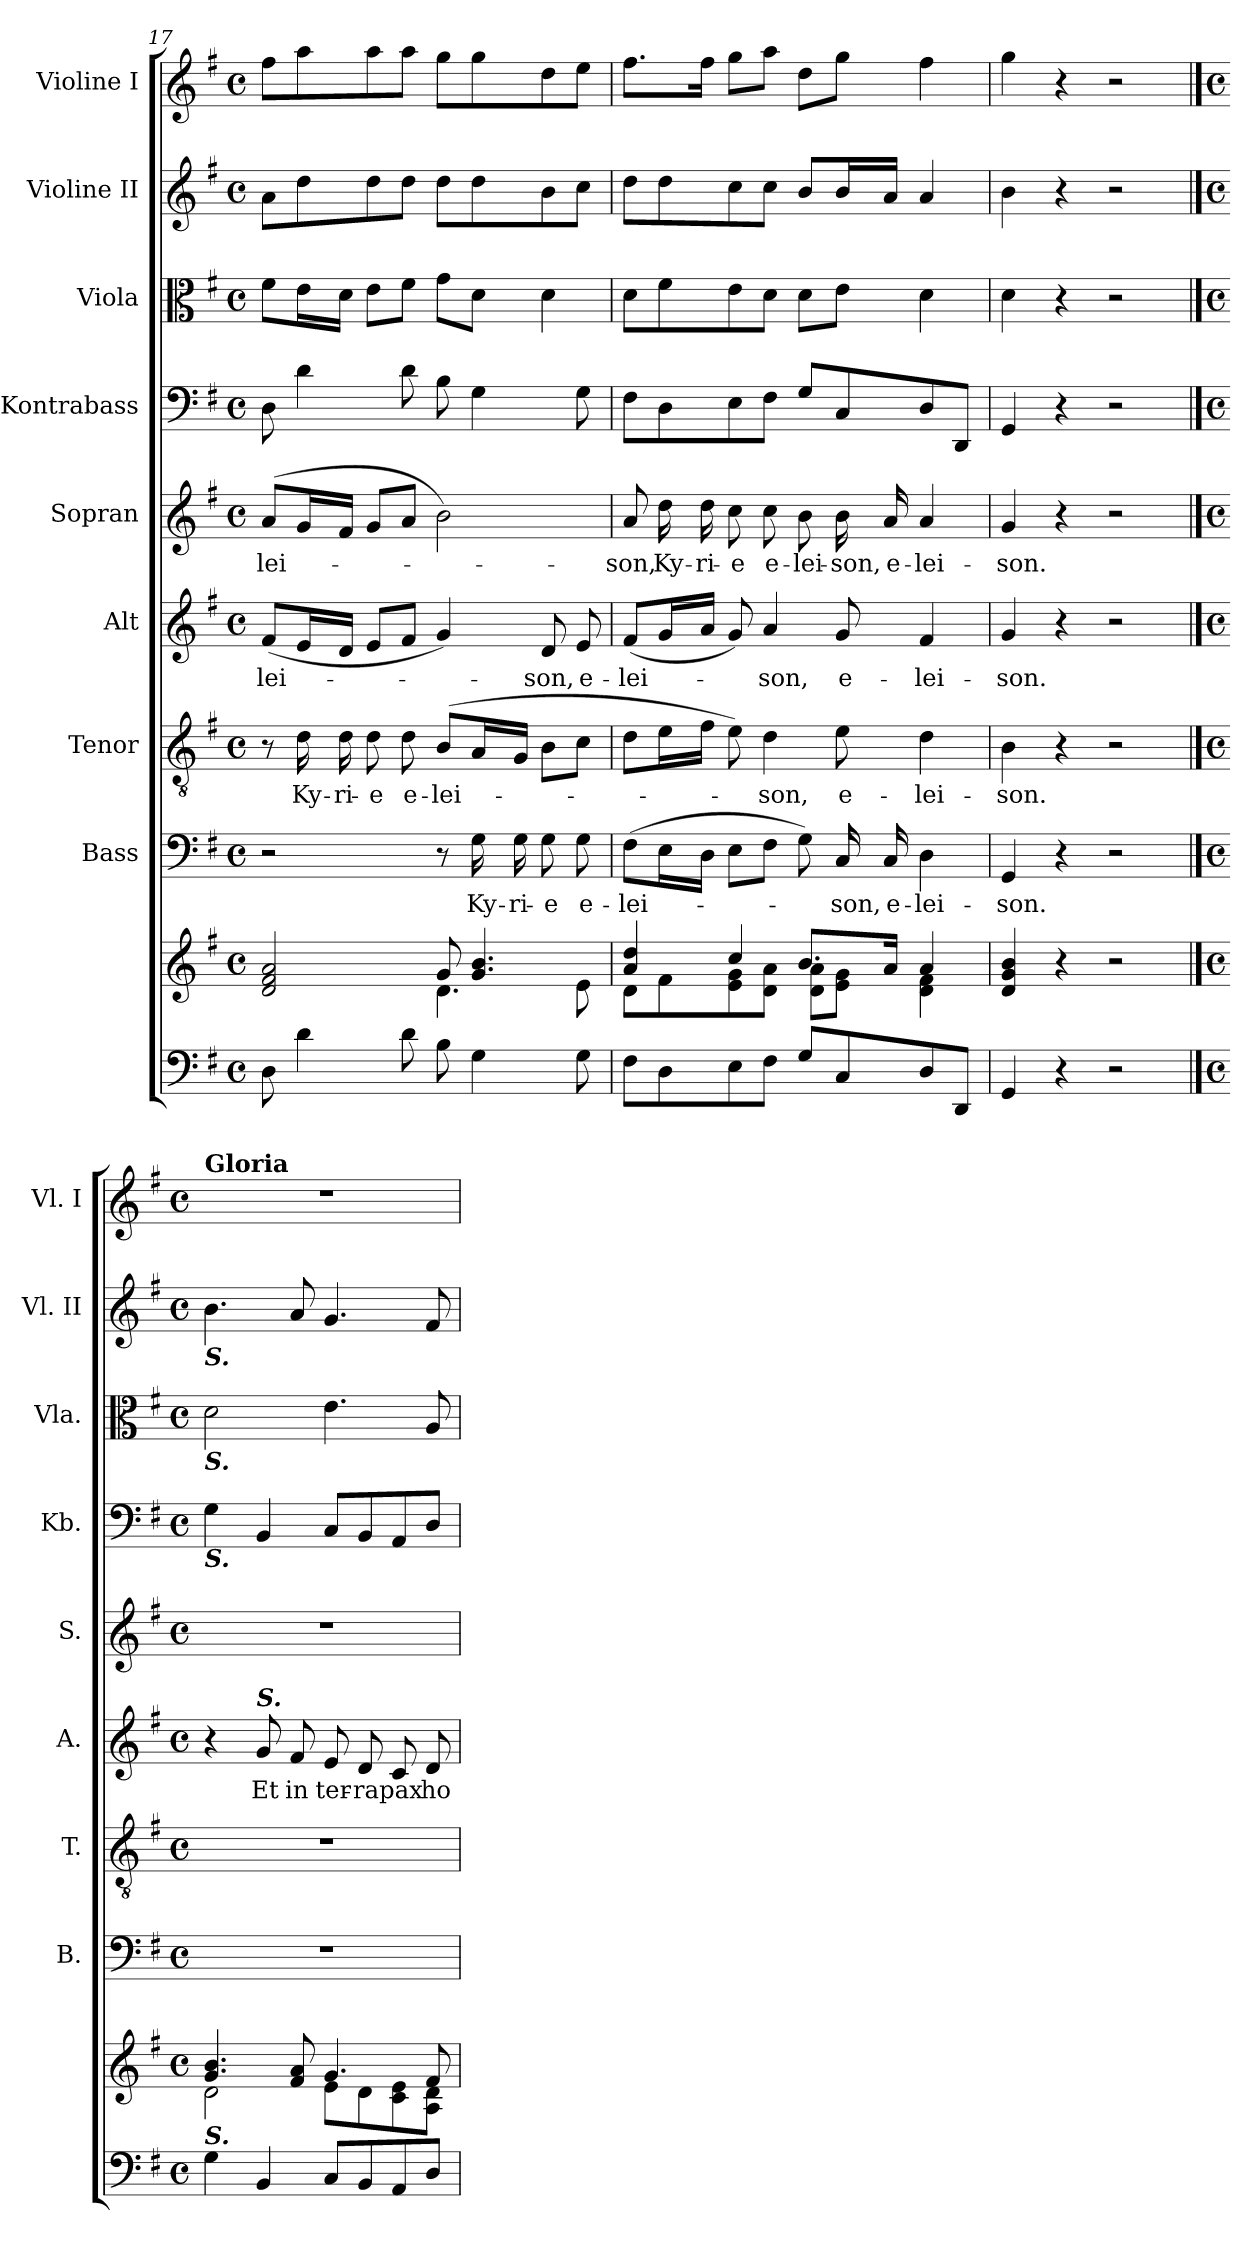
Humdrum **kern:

**kern	**kern	**kern	**text	**kern	**text	**kern	**text	**kern	**text	**kern	**kern	**kern	**kern
*part9	*part9	*part8	*part8	*part7	*part7	*part6	*part6	*part5	*part5	*part4	*part3	*part2	*part1
*staff10	*staff9	*staff8	*staff8	*staff7	*staff7	*staff6	*staff6	*staff5	*staff5	*staff4	*staff3	*staff2	*staff1
*	*	*I"Bass	*	*I"Tenor	*	*I"Alt	*	*I"Sopran	*	*I"Kontrabass	*I"Viola	*I"Violine II	*I"Violine I
*	*	*I'B.	*	*I'T.	*	*I'A.	*	*I'S.	*	*I'Kb.	*I'Vla.	*I'Vl. II	*I'Vl. I
*clefF4	*clefG2	*clefF4	*	*clefGv2	*	*clefG2	*	*clefG2	*	*clefF4	*clefC3	*clefG2	*clefG2
*	*	*	*	*	*	*	*	*	*	*ITrd7c12	*	*	*
*k[f#]	*k[f#]	*k[f#]	*	*k[f#]	*	*k[f#]	*	*k[f#]	*	*k[f#]	*k[f#]	*k[f#]	*k[f#]
*G:	*G:	*G:	*	*G:	*	*G:	*	*G:	*	*G:	*G:	*G:	*G:
*M4/4	*M4/4	*M4/4	*	*M4/4	*	*M4/4	*	*M4/4	*	*M4/4	*M4/4	*M4/4	*M4/4
*met(c)	*met(c)	*met(c)	*	*met(c)	*	*met(c)	*	*met(c)	*	*met(c)	*met(c)	*met(c)	*met(c)
=17	=17	=17	=17	=17	=17	=17	=17	=17	=17	=17	=17	=17	=17
*	*^	*	*	*	*	*	*	*	*	*	*	*	*
!	!	!	!	!	!	!	!	!LO:LY:b	!	!LO:LY:b	!	!	!	!
8D\	2d/ 2f#/ 2a/	2ryy	2r	.	8r	.	(<8f#/L	-lei-	(>8a/L	-lei-	8DD\	8f#\L	8a\L	8ff#\L
!	!	!	!	!	!	!LO:LY:b	!	!	!	!	!	!	!	!
4d\	.	.	.	.	16d\	Ky-	16e/L	.	16g/L	.	4D\	16e\L	8dd\	8aa\
!	!	!	!	!	!	!LO:LY:b	!	!	!	!	!	!	!	!
.	.	.	.	.	16d\	-ri-	16d/JJ	.	16f#/JJ	.	.	16d\JJ	.	.
!	!	!	!	!	!	!LO:LY:b	!	!	!	!	!	!	!	!
.	.	.	.	.	8d\	-e	8e/L	.	8g/L	.	.	8e\L	8dd\	8aa\
!	!	!	!	!	!	!LO:LY:b	!	!	!	!	!	!	!	!
8d\	.	.	.	.	8d\	e-	8f#/J	.	8a/J	.	8D\	8f#\J	8dd\J	8aa\J
!	!	!	!	!	!	!LO:LY:b	!	!	!	!	!	!	!	!
8B\	8g/	4.d\	8r	.	(>8B/L	-lei-	4g/)	.	2b\)	.	8BB\	8g\L	8dd\L	8gg\L
!	!	!	!	!LO:LY:b	!	!	!	!	!	!	!	!	!	!
4G\	4.g/ 4.b/	.	16G\	Ky-	16A/L	.	.	.	.	.	4GG\	8d\J	8dd\	8gg\
!	!	!	!	!LO:LY:b	!	!	!	!	!	!	!	!	!	!
.	.	.	16G\	-ri-	16G/JJ	.	.	.	.	.	.	.	.	.
!	!	!	!	!LO:LY:b	!	!	!	!LO:LY:b	!	!	!	!	!	!
.	.	.	8G\	-e	8B\L	.	8d/	-son,	.	.	.	4d\	8b\	8dd\
!	!	!	!	!LO:LY:b	!	!	!	!LO:LY:b	!	!	!	!	!	!
8G\	.	8e\	8G\	e-	8c\J	.	8e/	e-	.	.	8GG\	.	8cc\J	8ee\J
=18	=18	=18	=18	=18	=18	=18	=18	=18	=18	=18	=18	=18	=18	=18
!	!	!	!	!LO:LY:b	!	!	!	!LO:LY:b	!	!LO:LY:b	!	!	!	!
8F#\L	4a/ 4dd/	8d\L	(>8F#\L	-lei-	8d\L	.	(<8f#/L	-lei-	8a/	-son,	8FF#\L	8d\L	8dd\L	8.ff#\L
!	!	!	!	!	!	!	!	!	!	!LO:LY:b	!	!	!	!
8D\	.	8f#\	16E\L	.	16e\L	.	16g/L	.	16dd\	Ky-	8DD\	8f#\	8dd\	.
!	!	!	!	!	!	!	!	!	!	!LO:LY:b	!	!	!	!
.	.	.	16D\JJ	.	16f#\JJ	.	16a/JJ	.	16dd\	-ri-	.	.	.	16ff#\Jk
!	!	!	!	!	!	!	!	!	!	!LO:LY:b	!	!	!	!
8E\	4cc/	8e\ 8g\	8E\L	.	8e\)	.	8g/)	.	8cc\	-e	8EE\	8e\	8cc\	8gg\L
!	!	!	!	!	!	!LO:LY:b	!	!LO:LY:b	!	!LO:LY:b	!	!	!	!
8F#\J	.	8d\ 8a\J	8F#\J	.	4d\	-son,	4a/	-son,	8cc\	e-	8FF#\J	8d\J	8cc\J	8aa\J
!	!	!	!	!	!	!	!	!	!	!LO:LY:b	!	!	!	!
8G/L	8.b/L	8d\ 8a\L	8G\)	.	.	.	.	.	8b\	-lei-	8GG/L	8d\L	8b/L	8dd\L
!	!	!	!	!LO:LY:b	!	!LO:LY:b	!	!LO:LY:b	!	!LO:LY:b	!	!	!	!
8C/	.	8e\ 8g\J	16C/	-son,	8e\	e-	8g/	e-	16b\	-son,	8CC/	8e\J	16b/L	8gg\J
!	!	!	!	!LO:LY:b	!	!	!	!	!	!LO:LY:b	!	!	!	!
.	16a/Jk	.	16C/	e-	.	.	.	.	16a/	e-	.	.	16a/JJ	.
!	!	!	!	!LO:LY:b	!	!LO:LY:b	!	!LO:LY:b	!	!LO:LY:b	!	!	!	!
8D/	4a/	4d\ 4f#\	4D\	-lei-	4d\	-lei-	4f#/	-lei-	4a/	-lei-	8DD/	4d\	4a/	4ff#\
8DD/J	.	.	.	.	.	.	.	.	.	.	8DDD/J	.	.	.
*	*v	*v	*	*	*	*	*	*	*	*	*	*	*	*
=19	=19	=19	=19	=19	=19	=19	=19	=19	=19	=19	=19	=19	=19
!	!	!	!LO:LY:b	!	!LO:LY:b	!	!LO:LY:b	!	!LO:LY:b	!	!	!	!
4GG/	4d/ 4g/ 4b/	4GG/	-son.	4B\	-son.	4g/	-son.	4g/	-son.	4GGG/	4d\	4b\	4gg\
4r	4r	4r	.	4r	.	4r	.	4r	.	4r	4r	4r	4r
2r	2r	2r	.	2r	.	2r	.	2r	.	2r	2r	2r	2r
!!LO:PB:g=z
==20	==20	==20	==20	==20	==20	==20	==20	==20	==20	==20	==20	==20	==20
*M4/4	*M4/4	*M4/4	*	*M4/4	*	*M4/4	*	*M4/4	*	*M4/4	*M4/4	*M4/4	*M4/4
*met(c)	*met(c)	*met(c)	*	*met(c)	*	*met(c)	*	*met(c)	*	*met(c)	*met(c)	*met(c)	*met(c)
*	*^	*	*	*	*	*	*	*	*	*	*	*	*
!	!	!	!	!	!	!	!	!	!	!	!	!	!	!LO:TX:a:B:t=Gloria
!	!	!	!	!	!	!	!	!	!	!	!	!	!LO:TX:b:Bi:t=S.	!
!	!	!	!	!	!	!	!	!	!	!	!	!LO:TX:b:Bi:t=S.	!	!
!	!	!	!	!	!	!	!	!	!	!	!LO:TX:b:Bi:t=S.	!	!	!
!LO:TX:a:Bi:t=S.	!	!	!	!	!	!	!	!	!	!	!	!	!	!
4G\	4.g/ 4.b/	2d\	1r	.	1r	.	4r	.	1r	.	4GG\	2d\	4.b\	1r
!	!	!	!	!	!	!	!LO:TX:a:Bi:t=S.	!	!	!	!	!	!	!
!	!	!	!	!	!	!	!	!LO:LY:b	!	!	!	!	!	!
4BB/	.	.	.	.	.	.	8g/	Et	.	.	4BBB/	.	.	.
!	!	!	!	!	!	!	!	!LO:LY:b	!	!	!	!	!	!
.	8f#/ 8a/	.	.	.	.	.	8f#/	in	.	.	.	.	8a/	.
!	!	!	!	!	!	!	!	!LO:LY:b	!	!	!	!	!	!
8C/L	4.g/	8e\L	.	.	.	.	8e/	ter-	.	.	8CC/L	4.e\	4.g/	.
!	!	!	!	!	!	!	!	!LO:LY:b	!	!	!	!	!	!
8BB/	.	8d\	.	.	.	.	8d/	-ra	.	.	8BBB/	.	.	.
!	!	!	!	!	!	!	!	!LO:LY:b	!	!	!	!	!	!
8AA/	.	8c\ 8e\	.	.	.	.	8c/	pax	.	.	8AAA/	.	.	.
!	!	!	!	!	!	!	!	!LO:LY:b	!	!	!	!	!	!
8D/J	8f#/	8A\ 8d\J	.	.	.	.	8d/	ho-	.	.	8DD/J	8A/	8f#/	.
*	*v	*v	*	*	*	*	*	*	*	*	*	*	*	*
=	=	=	=	=	=	=	=	=	=	=	=	=	=
*-	*-	*-	*-	*-	*-	*-	*-	*-	*-	*-	*-	*-	*-
